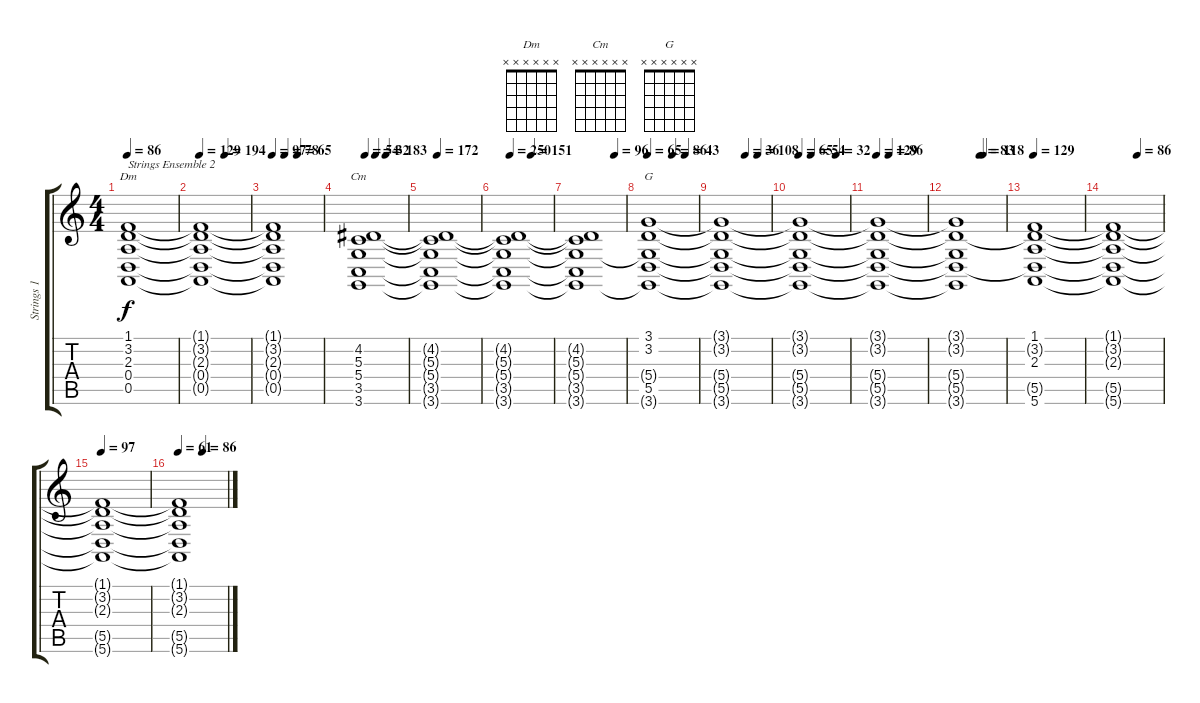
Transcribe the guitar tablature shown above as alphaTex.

\track ("Strings 1" "Strings 1") {instrument stringensemble1}
\staff {score tabs}
\tuning (E4 B3 G3 D3 A2 E2) {hide}
\chord ("Dm" x x x x x x)
\chord ("Cm" x x x x x x)
\chord ("G" x x x x x x)
\ts (4 4)
\tempo 86
\clef g2
\ks c
(1.1 3.2{t} 2.3 0.4{t} 0.5).1{ch "Dm" txt "Strings Ensemble 2" dy f instrument stringensemble2} |
\tempo 129
\tempo (194 0.5)
(1.1{t} 3.2{t} 2.3{t} 0.4{t} 0.5{t}).1 |
\tempo 97
\tempo (78 0.25)
\tempo (65 0.5)
(1.1{t} 3.2{t} 2.3{t} 0.4{t} 0.5{t}).1 |
\tempo 54
\tempo (32 0.25)
\tempo (183 0.5)
(4.2 5.3 5.4 3.5 3.6).1{ch "Cm"} |
\tempo 172
(4.2{t} 5.3{t} 5.4{t} 3.5{t} 3.6{t}).1 |
\tempo 250
\tempo (151 0.5)
(4.2{t} 5.3{t} 5.4{t} 3.5{t} 3.6{t}).1 |
\tempo (96 0.75)
(4.2{t} 5.3{t} 5.4{t} 3.5{t} 3.6{t}).1 |
\tempo 65
\tempo (86 0.5)
\tempo (43 0.75)
(3.1 3.2 5.4{t} 5.5 3.6{t}).1{ch "G"} |
\tempo (36 0.5)
\tempo (108 0.75)
(3.1{t} 3.2{t} 5.4{t} 5.5{t} 3.6{t}).1 |
\tempo 65
\tempo (54 0.25)
\tempo (32 0.75)
(3.1{t} 3.2{t} 5.4{t} 5.5{t} 3.6{t}).1 |
\tempo 129
\tempo (86 0.25)
(3.1{t} 3.2{t} 5.4{t} 5.5{t} 3.6{t}).1 |
\tempo (83 0.5)
\tempo (118 0.5625)
(3.1{t} 3.2{t} 5.4{t} 5.5{t} 3.6{t}).1 |
\tempo 129
(1.1 3.2{t} 2.3 5.5{t} 5.6).1 |
\tempo (86 0.5)
(1.1{t} 3.2{t} 2.3{t} 5.5{t} 5.6{t}).1 |
\tempo 97
(1.1{t} 3.2{t} 2.3{t} 5.5{t} 5.6{t}).1 |
\tempo 61
\tempo (86 0.5)
(1.1{t} 3.2{t} 2.3{t} 5.5{t} 5.6{t}).1
